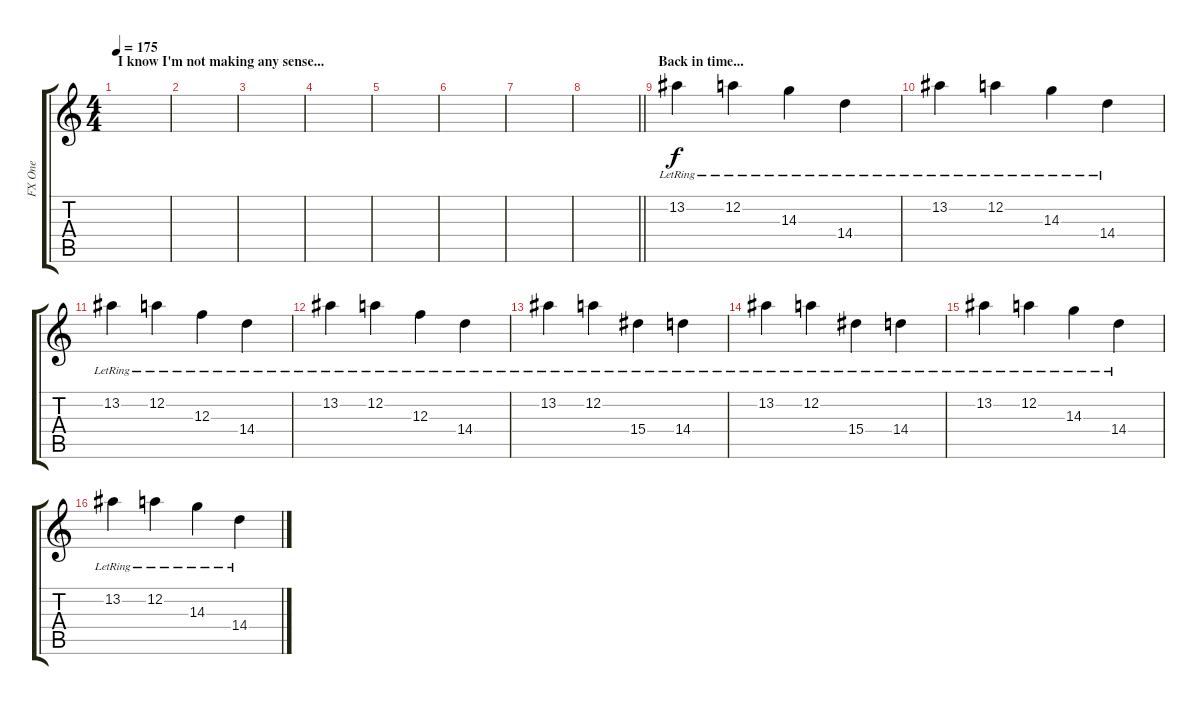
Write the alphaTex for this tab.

\track ("FX One" "FX One") {instrument guitarharmonics}
\staff {score tabs}
\tuning (D4 A3 F3 C3 G2 C2) {hide}
\ts (4 4)
\section ("" "I know I'm not making any sense...")
\tempo 175
\clef g2
\ks c
|
|
|
|
|
|
|
\barLineRight lightlight
|
\section ("" "Back in time...")
13.2{lr}.4{volume 7 instrument guitarharmonics} 12.2{lr}.4 14.3{lr}.4 14.4{lr}.4 |
13.2{lr}.4 12.2{lr}.4 14.3{lr}.4 14.4{lr}.4 |
13.2{lr}.4 12.2{lr}.4 12.3{lr}.4 14.4{lr}.4 |
13.2{lr}.4 12.2{lr}.4 12.3{lr}.4 14.4{lr}.4 |
13.2{lr}.4{volume 10} 12.2{lr}.4 15.4{lr}.4 14.4{lr}.4 |
13.2{lr}.4 12.2{lr}.4 15.4{lr}.4 14.4{lr}.4 |
13.2{lr}.4 12.2{lr}.4 14.3{lr}.4 14.4{lr}.4 |
13.2{lr}.4 12.2{lr}.4 14.3{lr}.4 14.4{lr}.4
